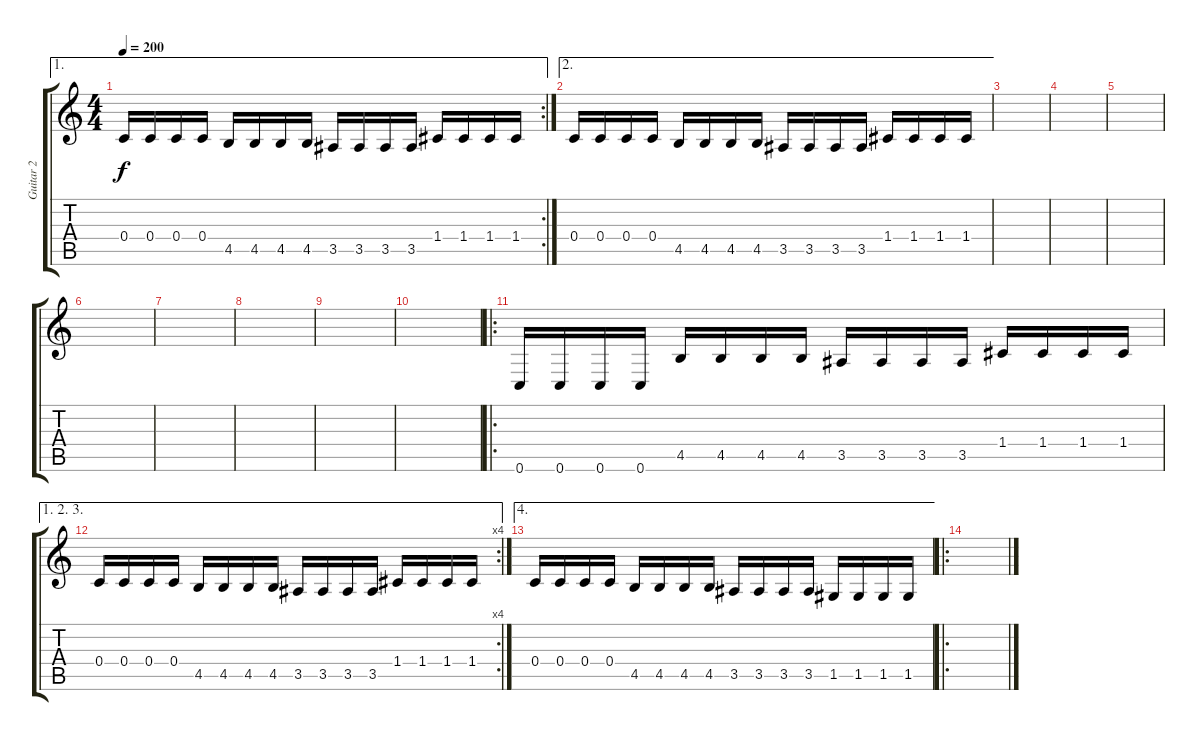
\track ("Guitar 2" "Guitar 2") {instrument distortionguitar}
\staff {score tabs}
\tuning (D4 A3 F3 C3 G2 C2) {hide}
\ae 1
\rc 2
\ts (4 4)
\tempo 200
\clef g2
\ks c
0.4.16{dy f} 0.4.16 0.4.16 0.4.16 4.5.16 4.5.16 4.5.16 4.5.16 3.5.16 3.5.16 3.5.16 3.5.16 1.4.16 1.4.16 1.4.16 1.4.16 |
\ae 2
0.4.16 0.4.16 0.4.16 0.4.16 4.5.16 4.5.16 4.5.16 4.5.16 3.5.16 3.5.16 3.5.16 3.5.16 1.4.16 1.4.16 1.4.16 1.4.16 |
|
|
|
|
|
|
|
|
\ro
0.6.16 0.6.16 0.6.16 0.6.16 4.5.16 4.5.16 4.5.16 4.5.16 3.5.16 3.5.16 3.5.16 3.5.16 1.4.16 1.4.16 1.4.16 1.4.16 |
\ae (1 2 3)
\rc 4
0.4.16 0.4.16 0.4.16 0.4.16 4.5.16 4.5.16 4.5.16 4.5.16 3.5.16 3.5.16 3.5.16 3.5.16 1.4.16 1.4.16 1.4.16 1.4.16 |
\ae 4
0.4.16 0.4.16 0.4.16 0.4.16 4.5.16 4.5.16 4.5.16 4.5.16 3.5.16 3.5.16 3.5.16 3.5.16 1.5.16 1.5.16 1.5.16 1.5.16 |
\ro
